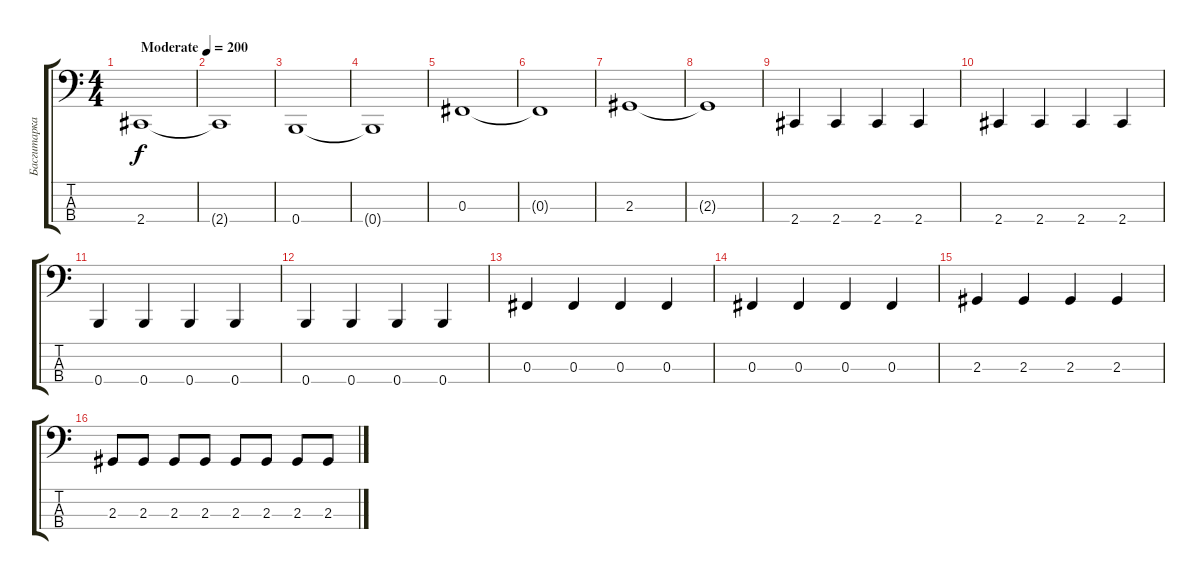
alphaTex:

\track ("Басгитарка" "Басгитарка") {instrument electricbassfinger}
\staff {score tabs}
\tuning (E2 B1 Gb1 B0) {hide}
\ts (4 4)
\tempo (200 "Moderate")
\clef f4
\ks c
2.4.1{dy f instrument electricbassfinger} |
2.4{t}.1 |
0.4.1 |
0.4{t}.1 |
0.3.1 |
0.3{t}.1 |
2.3.1 |
2.3{t}.1 |
2.4.4 2.4.4 2.4.4 2.4.4 |
2.4.4 2.4.4 2.4.4 2.4.4 |
0.4.4 0.4.4 0.4.4 0.4.4 |
0.4.4 0.4.4 0.4.4 0.4.4 |
0.3.4 0.3.4 0.3.4 0.3.4 |
0.3.4 0.3.4 0.3.4 0.3.4 |
2.3.4 2.3.4 2.3.4 2.3.4 |
2.3.8 2.3.8 2.3.8 2.3.8 2.3.8 2.3.8 2.3.8 2.3.8
